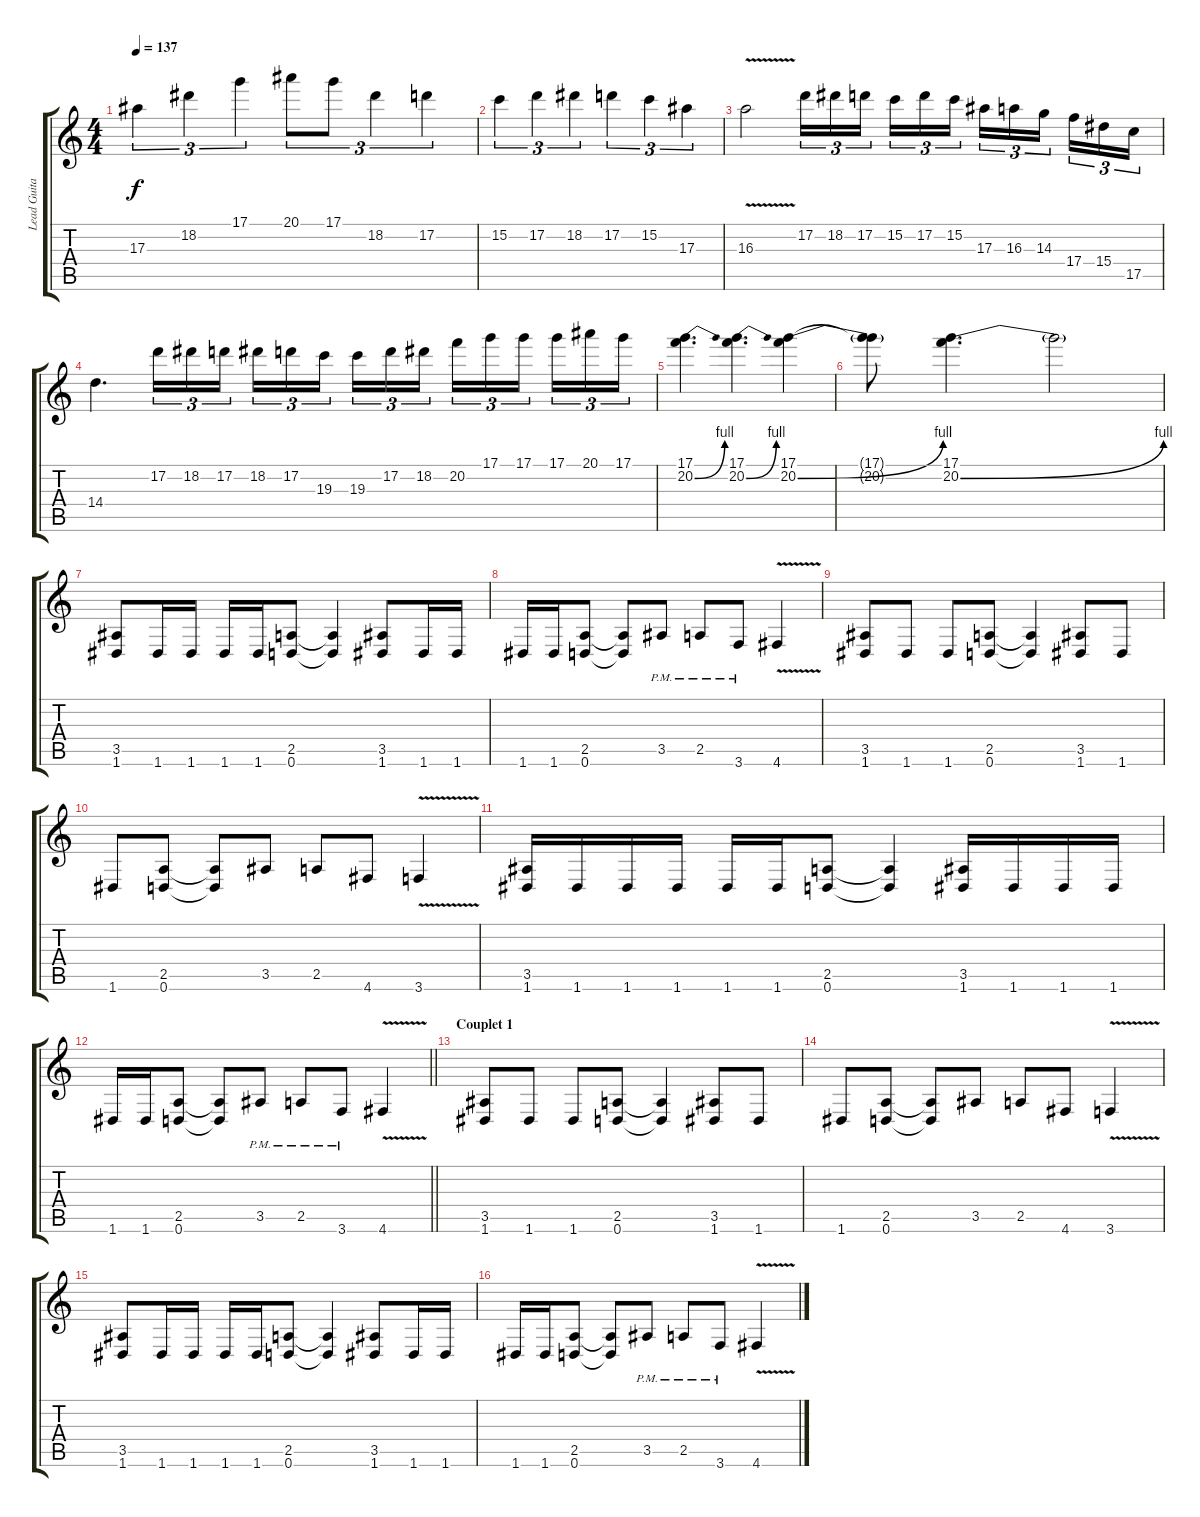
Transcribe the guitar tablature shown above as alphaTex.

\track ("Lead Guitar" "Lead Guita") {instrument overdrivenguitar}
\staff {score tabs}
\tuning (D4 A3 F3 C3 G2 D2) {hide}
\ts (4 4)
\tempo 137
\clef g2
\ks c
17.3.4{tu (3 2) dy f} 18.2.4{tu (3 2)} 17.1.4{tu (3 2)} 20.1.8{tu (3 2)} 17.1.8{tu (3 2)} 18.2.4{tu (3 2)} 17.2.4{tu (3 2)} |
15.2.4{tu (3 2)} 17.2.4{tu (3 2)} 18.2.4{tu (3 2)} 17.2.4{tu (3 2)} 15.2.4{tu (3 2)} 17.3.4{tu (3 2)} |
16.3{v}.2 17.2.16{tu (3 2)} 18.2.16{tu (3 2)} 17.2.16{tu (3 2) beam splitsecondary} 15.2.16{tu (3 2)} 17.2.16{tu (3 2)} 15.2.16{tu (3 2)} 17.3.16{tu (3 2)} 16.3.16{tu (3 2)} 14.3.16{tu (3 2) beam splitsecondary} 17.4.16{tu (3 2)} 15.4.16{tu (3 2)} 17.5.16{tu (3 2)} |
14.4.4{d} 17.2.16{tu (3 2)} 18.2.16{tu (3 2)} 17.2.16{tu (3 2)} 18.2.16{tu (3 2)} 17.2.16{tu (3 2)} 19.3.16{tu (3 2) beam splitsecondary} 19.3.16{tu (3 2)} 17.2.16{tu (3 2)} 18.2.16{tu (3 2)} 20.2.16{tu (3 2)} 17.1.16{tu (3 2)} 17.1.16{tu (3 2) beam splitsecondary} 17.1.16{tu (3 2)} 20.1.16{tu (3 2)} 17.1.16{tu (3 2)} |
(17.1 20.2{be (bend 0 0 60 4)}).4{d} (17.1 20.2{be (bend 0 0 60 4)}).4{d} (17.1 20.2{be (bend 0 0 60 4)}).4 |
(17.1{t} 20.2{t}).8 (17.1 20.2{be (bend 0 0 60 4)}).4{d} 20.2{t}.2 |
(3.5 1.6).8 1.6.16 1.6.16 1.6.16 1.6.16 (2.5 0.6).8 (2.5{t} 0.6{t}).4 (3.5 1.6).8 1.6.16 1.6.16 |
1.6.16 1.6.16 (2.5 0.6).8 (2.5{t} 0.6{t}).8 3.5{pm}.8 2.5{pm}.8 3.6{pm}.8 4.6{v}.4 |
(3.5 1.6).8 1.6.8 1.6.8 (2.5 0.6).8 (2.5{t} 0.6{t}).4 (3.5 1.6).8 1.6.8 |
1.6.8 (2.5 0.6).8 (2.5{t} 0.6{t}).8 3.5.8 2.5.8 4.6.8 3.6{v}.4 |
(3.5 1.6).16 1.6.16 1.6.16 1.6.16 1.6.16 1.6.16 (2.5 0.6).8 (2.5{t} 0.6{t}).4 (3.5 1.6).16 1.6.16 1.6.16 1.6.16 |
\barLineRight lightlight
1.6.16 1.6.16 (2.5 0.6).8 (2.5{t} 0.6{t}).8 3.5{pm}.8 2.5{pm}.8 3.6{pm}.8 4.6{v}.4 |
\section ("" "Couplet 1")
(3.5 1.6).8 1.6.8 1.6.8 (2.5 0.6).8 (2.5{t} 0.6{t}).4 (3.5 1.6).8 1.6.8 |
1.6.8 (2.5 0.6).8 (2.5{t} 0.6{t}).8 3.5.8 2.5.8 4.6.8 3.6{v}.4 |
(3.5 1.6).8 1.6.16 1.6.16 1.6.16 1.6.16 (2.5 0.6).8 (2.5{t} 0.6{t}).4 (3.5 1.6).8 1.6.16 1.6.16 |
1.6.16 1.6.16 (2.5 0.6).8 (2.5{t} 0.6{t}).8 3.5{pm}.8 2.5{pm}.8 3.6{pm}.8 4.6{v}.4
